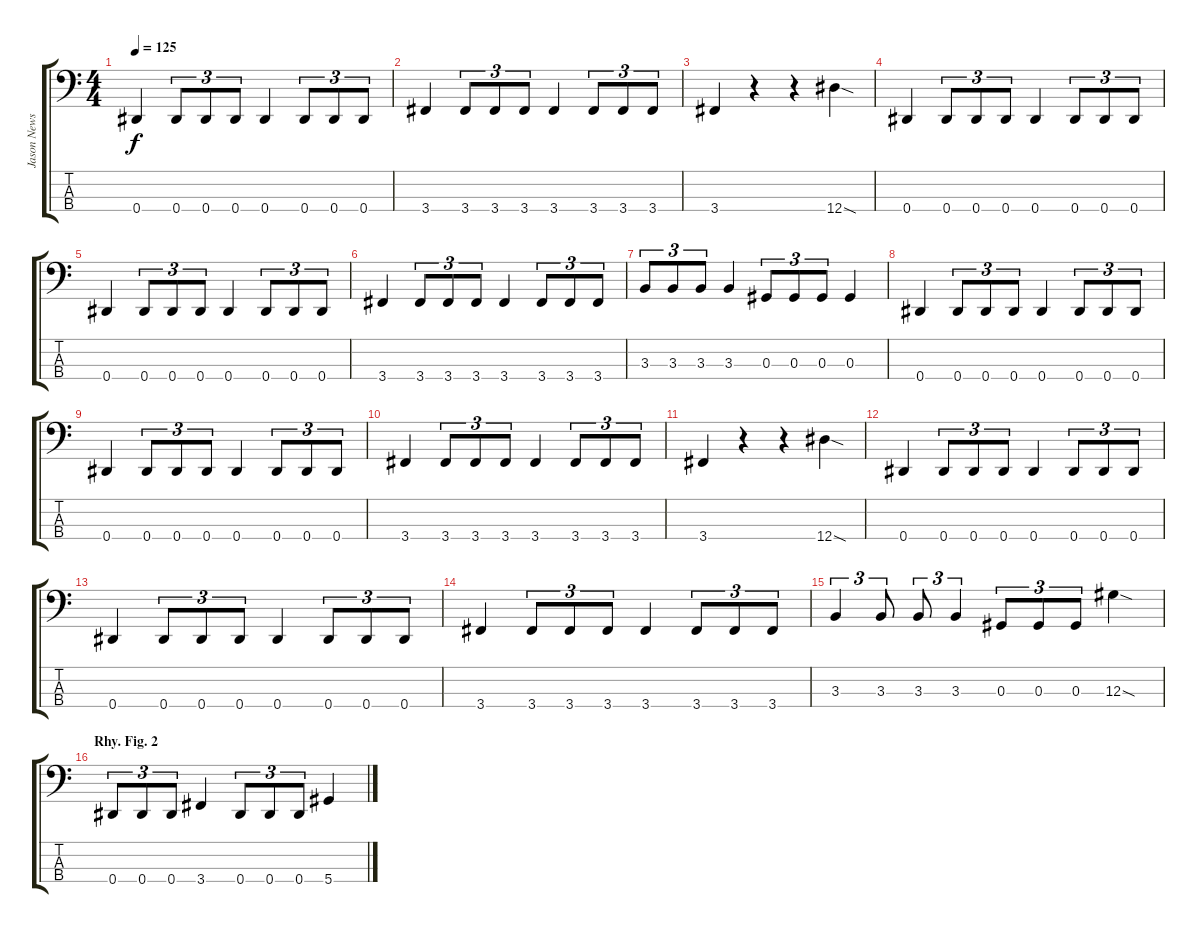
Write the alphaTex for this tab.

\track ("Jason Newsted (Bass)" "Jason News") {instrument electricbasspick}
\staff {score tabs}
\tuning (Gb2 Db2 Ab1 Eb1) {hide}
\ts (4 4)
\tempo 125
\clef f4
\ks c
0.4.4{dy f} 0.4.8{tu (3 2)} 0.4.8{tu (3 2)} 0.4.8{tu (3 2)} 0.4.4 0.4.8{tu (3 2)} 0.4.8{tu (3 2)} 0.4.8{tu (3 2)} |
3.4.4 3.4.8{tu (3 2)} 3.4.8{tu (3 2)} 3.4.8{tu (3 2)} 3.4.4 3.4.8{tu (3 2)} 3.4.8{tu (3 2)} 3.4.8{tu (3 2)} |
3.4.4 r.4 r.4 12.4{sod}.4 |
0.4.4 0.4.8{tu (3 2)} 0.4.8{tu (3 2)} 0.4.8{tu (3 2)} 0.4.4 0.4.8{tu (3 2)} 0.4.8{tu (3 2)} 0.4.8{tu (3 2)} |
0.4.4 0.4.8{tu (3 2)} 0.4.8{tu (3 2)} 0.4.8{tu (3 2)} 0.4.4 0.4.8{tu (3 2)} 0.4.8{tu (3 2)} 0.4.8{tu (3 2)} |
3.4.4 3.4.8{tu (3 2)} 3.4.8{tu (3 2)} 3.4.8{tu (3 2)} 3.4.4 3.4.8{tu (3 2)} 3.4.8{tu (3 2)} 3.4.8{tu (3 2)} |
3.3.8{tu (3 2)} 3.3.8{tu (3 2)} 3.3.8{tu (3 2)} 3.3.4 0.3.8{tu (3 2)} 0.3.8{tu (3 2)} 0.3.8{tu (3 2)} 0.3.4 |
0.4.4 0.4.8{tu (3 2)} 0.4.8{tu (3 2)} 0.4.8{tu (3 2)} 0.4.4 0.4.8{tu (3 2)} 0.4.8{tu (3 2)} 0.4.8{tu (3 2)} |
0.4.4 0.4.8{tu (3 2)} 0.4.8{tu (3 2)} 0.4.8{tu (3 2)} 0.4.4 0.4.8{tu (3 2)} 0.4.8{tu (3 2)} 0.4.8{tu (3 2)} |
3.4.4 3.4.8{tu (3 2)} 3.4.8{tu (3 2)} 3.4.8{tu (3 2)} 3.4.4 3.4.8{tu (3 2)} 3.4.8{tu (3 2)} 3.4.8{tu (3 2)} |
3.4.4 r.4 r.4 12.4{sod}.4 |
0.4.4 0.4.8{tu (3 2)} 0.4.8{tu (3 2)} 0.4.8{tu (3 2)} 0.4.4 0.4.8{tu (3 2)} 0.4.8{tu (3 2)} 0.4.8{tu (3 2)} |
0.4.4 0.4.8{tu (3 2)} 0.4.8{tu (3 2)} 0.4.8{tu (3 2)} 0.4.4 0.4.8{tu (3 2)} 0.4.8{tu (3 2)} 0.4.8{tu (3 2)} |
3.4.4 3.4.8{tu (3 2)} 3.4.8{tu (3 2)} 3.4.8{tu (3 2)} 3.4.4 3.4.8{tu (3 2)} 3.4.8{tu (3 2)} 3.4.8{tu (3 2)} |
3.3.4{tu (3 2)} 3.3.8{tu (3 2)} 3.3.8{tu (3 2)} 3.3.4{tu (3 2)} 0.3.8{tu (3 2)} 0.3.8{tu (3 2)} 0.3.8{tu (3 2)} 12.3{sod}.4 |
\section ("" "Rhy. Fig. 2")
0.4.8{tu (3 2)} 0.4.8{tu (3 2)} 0.4.8{tu (3 2)} 3.4.4 0.4.8{tu (3 2)} 0.4.8{tu (3 2)} 0.4.8{tu (3 2)} 5.4.4
